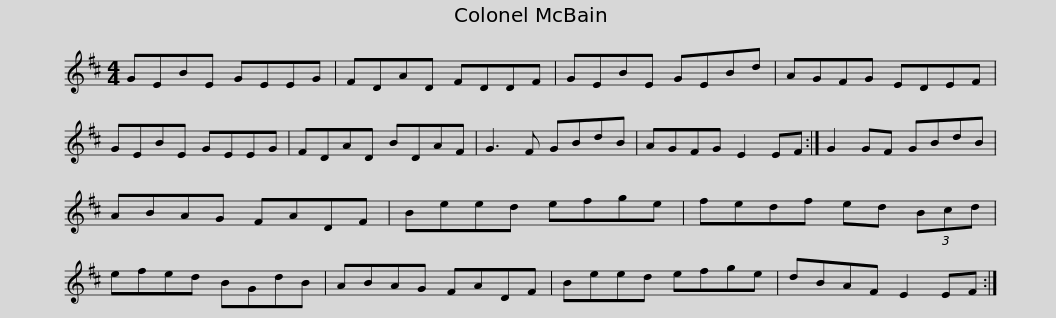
X:1
L:1/8
M:4/4
I:linebreak $
K:D
V:1 treble
V:1
 GEBE GEEG | FDAD FDDF | GEBE GEBd | AGFG EDEF | GEBE GEEG |$ %5
 FDAD BDAF | G3 F GBdB | AGFG E2 EF :| G2 GF GBdB | ABAG FADF | %10
 Beed efge |$ fedf ed (3Bcd | efed BGdB | ABAG FADF | Beed efge | %15
 dBAF E2 EF :| %16
